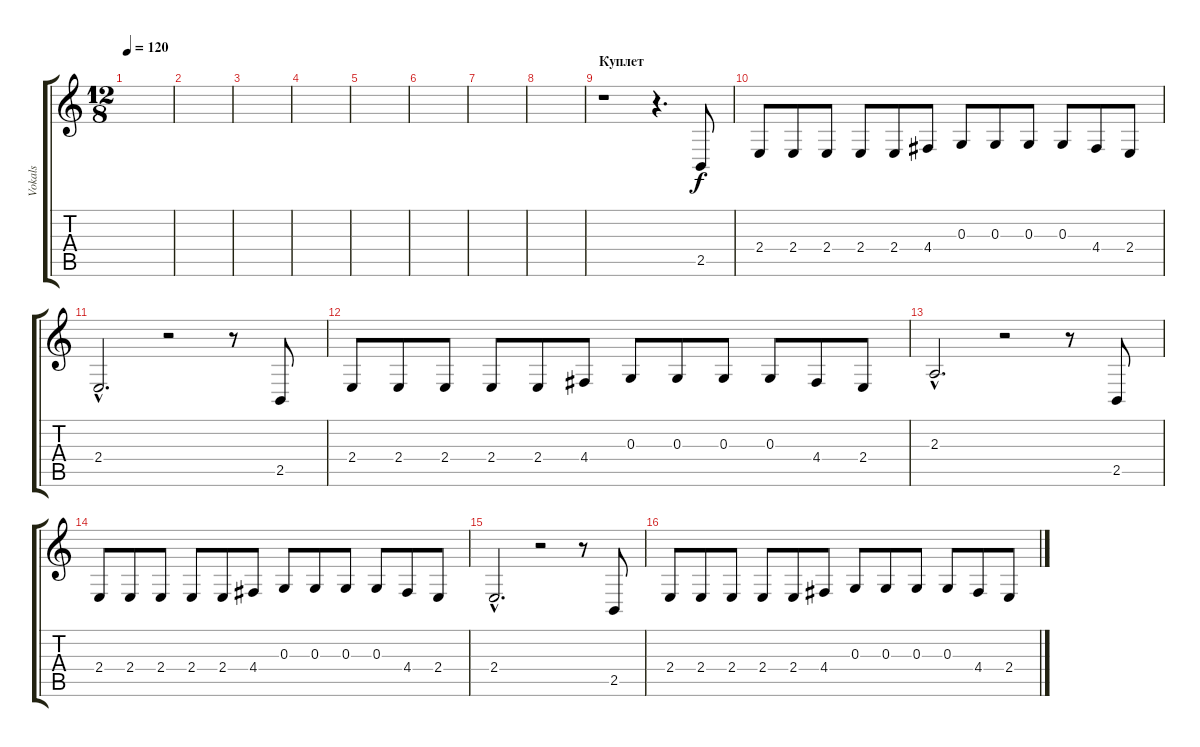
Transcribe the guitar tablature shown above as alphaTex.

\track ("Vokals" "Vokals") {instrument tenorsax}
\staff {score tabs}
\tuning (E4 B3 G3 D3 A2 E2) {hide}
\ts (12 8)
\tempo 120
\clef g2
\ks c
|
|
|
|
|
|
|
|
\section ("" "Куплет")
r.1 r.4{d} 2.5.8 |
2.4.8 2.4.8 2.4.8 2.4.8 2.4.8 4.4.8 0.3.8 0.3.8 0.3.8 0.3.8 4.4.8 2.4.8 |
2.4{hac}.2{d} r.2 r.8 2.5.8 |
2.4.8 2.4.8 2.4.8 2.4.8 2.4.8 4.4.8 0.3.8 0.3.8 0.3.8 0.3.8 4.4.8 2.4.8 |
2.3{hac}.2{d} r.2 r.8 2.5.8 |
2.4.8 2.4.8 2.4.8 2.4.8 2.4.8 4.4.8 0.3.8 0.3.8 0.3.8 0.3.8 4.4.8 2.4.8 |
2.4{hac}.2{d} r.2 r.8 2.5.8 |
2.4.8 2.4.8 2.4.8 2.4.8 2.4.8 4.4.8 0.3.8 0.3.8 0.3.8 0.3.8 4.4.8 2.4.8
